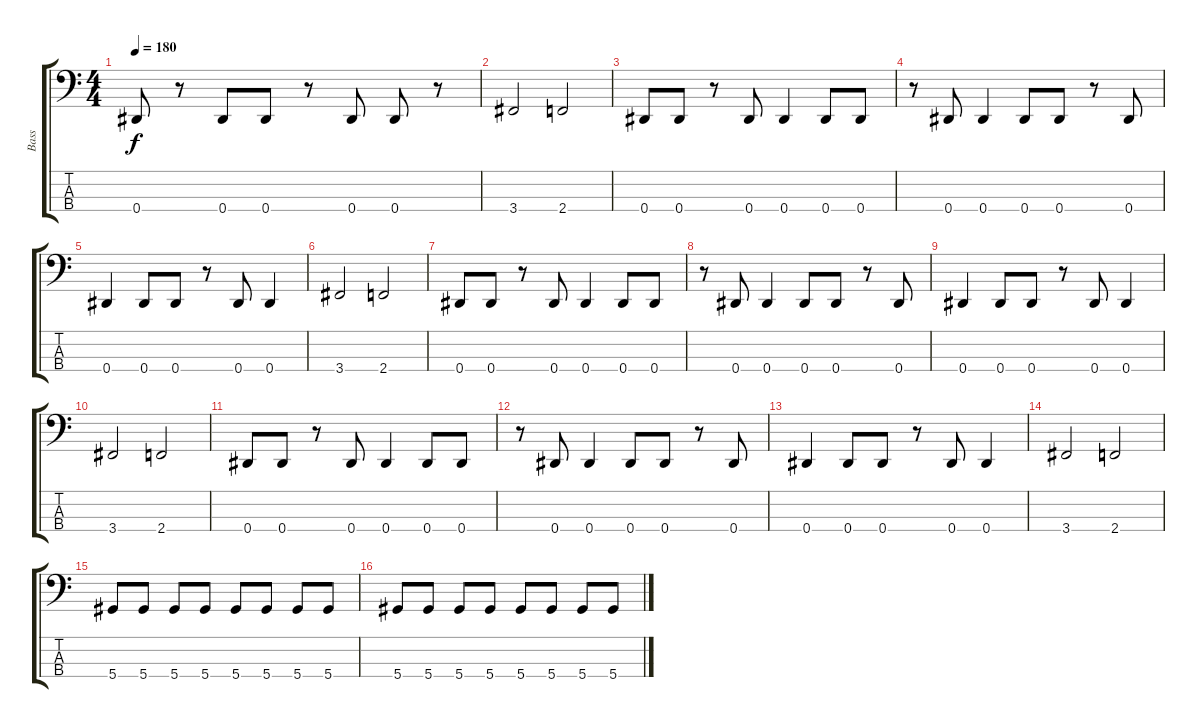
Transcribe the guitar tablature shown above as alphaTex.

\track ("Bass" "Bass") {instrument electricbassfinger}
\staff {score tabs}
\tuning (Gb2 Db2 Ab1 Eb1) {hide}
\ts (4 4)
\tempo 180
\clef f4
\ks c
0.4.8{dy f} r.8 0.4.8 0.4.8 r.8 0.4.8 0.4.8 r.8 |
3.4.2 2.4.2 |
0.4.8 0.4.8 r.8 0.4.8 0.4.4 0.4.8 0.4.8 |
r.8 0.4.8 0.4.4 0.4.8 0.4.8 r.8 0.4.8 |
0.4.4 0.4.8 0.4.8 r.8 0.4.8 0.4.4 |
3.4.2 2.4.2 |
0.4.8 0.4.8 r.8 0.4.8 0.4.4 0.4.8 0.4.8 |
r.8 0.4.8 0.4.4 0.4.8 0.4.8 r.8 0.4.8 |
0.4.4 0.4.8 0.4.8 r.8 0.4.8 0.4.4 |
3.4.2 2.4.2 |
0.4.8 0.4.8 r.8 0.4.8 0.4.4 0.4.8 0.4.8 |
r.8 0.4.8 0.4.4 0.4.8 0.4.8 r.8 0.4.8 |
0.4.4 0.4.8 0.4.8 r.8 0.4.8 0.4.4 |
3.4.2 2.4.2 |
5.4.8 5.4.8 5.4.8 5.4.8 5.4.8 5.4.8 5.4.8 5.4.8 |
5.4.8 5.4.8 5.4.8 5.4.8 5.4.8 5.4.8 5.4.8 5.4.8
